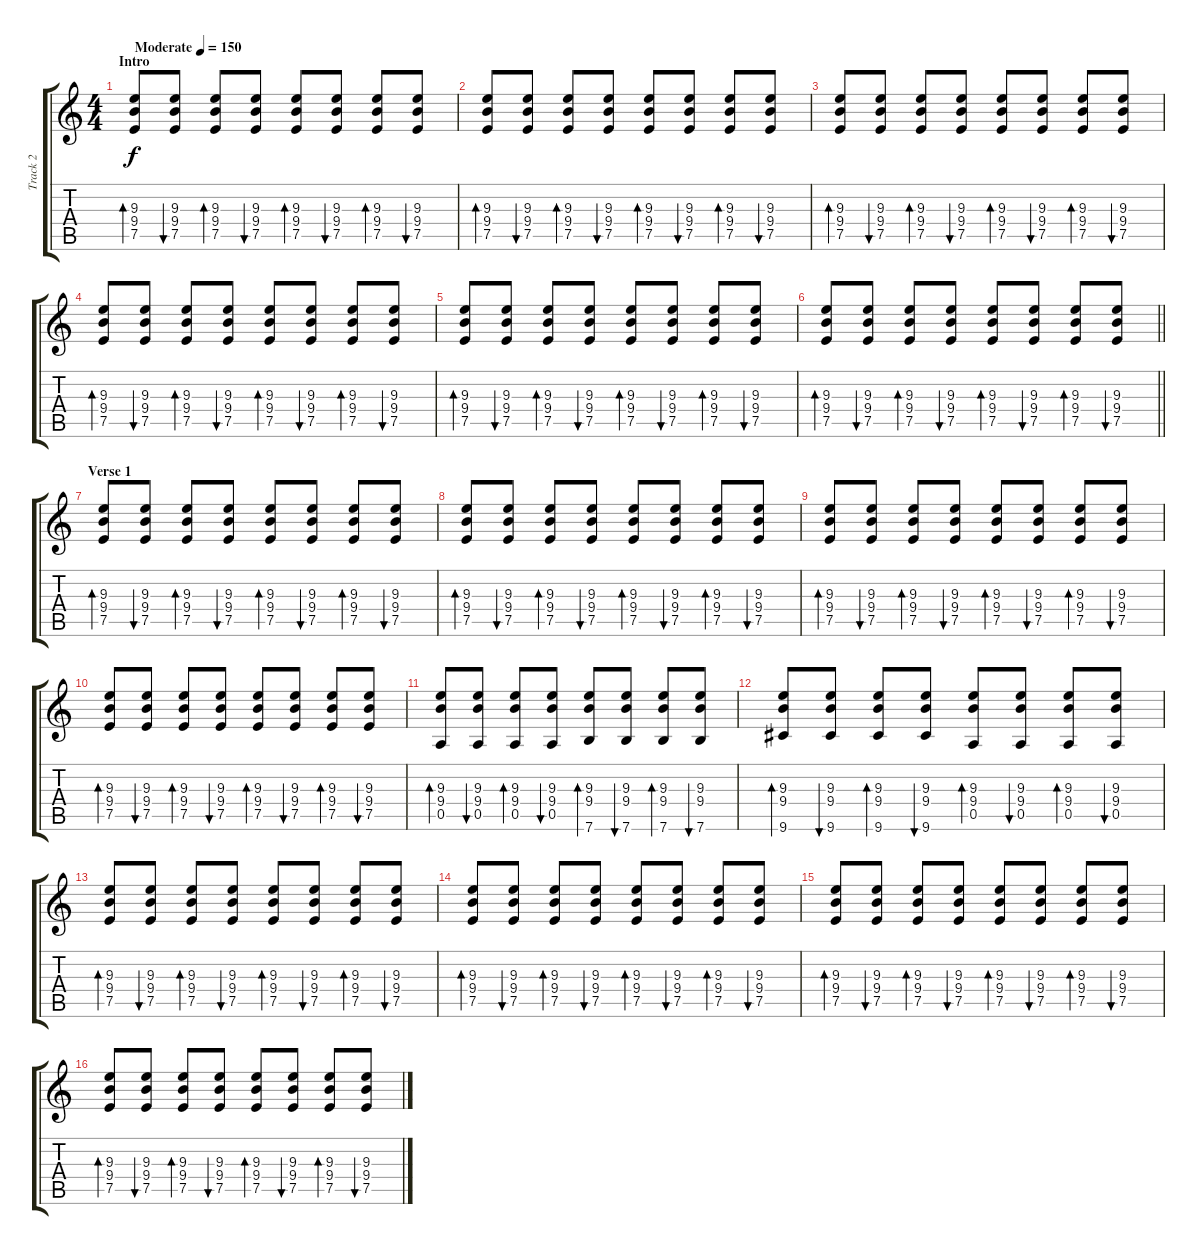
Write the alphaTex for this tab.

\track ("Track 2" "Track 2") {instrument acousticguitarsteel}
\staff {score tabs}
\tuning (E4 B3 G3 D3 A2 E2) {hide}
\ts (4 4)
\section ("" "Intro")
\tempo (150 "Moderate")
\clef g2
\ks c
(9.3 9.4 7.5).8{bd 120 dy f instrument acousticguitarsteel} (9.3 9.4 7.5).8{bu 120} (9.3 9.4 7.5).8{bd 120} (9.3 9.4 7.5).8{bu 120} (9.3 9.4 7.5).8{bd 120} (9.3 9.4 7.5).8{bu 120} (9.3 9.4 7.5).8{bd 120} (9.3 9.4 7.5).8{bu 120} |
(9.3 9.4 7.5).8{bd 120} (9.3 9.4 7.5).8{bu 120} (9.3 9.4 7.5).8{bd 120} (9.3 9.4 7.5).8{bu 120} (9.3 9.4 7.5).8{bd 120} (9.3 9.4 7.5).8{bu 120} (9.3 9.4 7.5).8{bd 120} (9.3 9.4 7.5).8{bu 120} |
(9.3 9.4 7.5).8{bd 120} (9.3 9.4 7.5).8{bu 120} (9.3 9.4 7.5).8{bd 120} (9.3 9.4 7.5).8{bu 120} (9.3 9.4 7.5).8{bd 120} (9.3 9.4 7.5).8{bu 120} (9.3 9.4 7.5).8{bd 120} (9.3 9.4 7.5).8{bu 120} |
(9.3 9.4 7.5).8{bd 120} (9.3 9.4 7.5).8{bu 120} (9.3 9.4 7.5).8{bd 120} (9.3 9.4 7.5).8{bu 120} (9.3 9.4 7.5).8{bd 120} (9.3 9.4 7.5).8{bu 120} (9.3 9.4 7.5).8{bd 120} (9.3 9.4 7.5).8{bu 120} |
(9.3 9.4 7.5).8{bd 120} (9.3 9.4 7.5).8{bu 120} (9.3 9.4 7.5).8{bd 120} (9.3 9.4 7.5).8{bu 120} (9.3 9.4 7.5).8{bd 120} (9.3 9.4 7.5).8{bu 120} (9.3 9.4 7.5).8{bd 120} (9.3 9.4 7.5).8{bu 120} |
\barLineRight lightlight
(9.3 9.4 7.5).8{bd 120} (9.3 9.4 7.5).8{bu 120} (9.3 9.4 7.5).8{bd 120} (9.3 9.4 7.5).8{bu 120} (9.3 9.4 7.5).8{bd 120} (9.3 9.4 7.5).8{bu 120} (9.3 9.4 7.5).8{bd 120} (9.3 9.4 7.5).8{bu 120} |
\section ("" "Verse 1")
(9.3 9.4 7.5).8{bd 120} (9.3 9.4 7.5).8{bu 120} (9.3 9.4 7.5).8{bd 120} (9.3 9.4 7.5).8{bu 120} (9.3 9.4 7.5).8{bd 120} (9.3 9.4 7.5).8{bu 120} (9.3 9.4 7.5).8{bd 120} (9.3 9.4 7.5).8{bu 120} |
(9.3 9.4 7.5).8{bd 120} (9.3 9.4 7.5).8{bu 120} (9.3 9.4 7.5).8{bd 120} (9.3 9.4 7.5).8{bu 120} (9.3 9.4 7.5).8{bd 120} (9.3 9.4 7.5).8{bu 120} (9.3 9.4 7.5).8{bd 120} (9.3 9.4 7.5).8{bu 120} |
(9.3 9.4 7.5).8{bd 120} (9.3 9.4 7.5).8{bu 120} (9.3 9.4 7.5).8{bd 120} (9.3 9.4 7.5).8{bu 120} (9.3 9.4 7.5).8{bd 120} (9.3 9.4 7.5).8{bu 120} (9.3 9.4 7.5).8{bd 120} (9.3 9.4 7.5).8{bu 120} |
(9.3 9.4 7.5).8{bd 120} (9.3 9.4 7.5).8{bu 120} (9.3 9.4 7.5).8{bd 120} (9.3 9.4 7.5).8{bu 120} (9.3 9.4 7.5).8{bd 120} (9.3 9.4 7.5).8{bu 120} (9.3 9.4 7.5).8{bd 120} (9.3 9.4 7.5).8{bu 120} |
(9.3 9.4 0.5).8{bd 120} (9.3 9.4 0.5).8{bu 120} (9.3 9.4 0.5).8{bd 120} (9.3 9.4 0.5).8{bu 120} (9.3 9.4 7.6).8{bd 120} (9.3 9.4 7.6).8{bu 120} (9.3 9.4 7.6).8{bd 120} (9.3 9.4 7.6).8{bu 120} |
(9.3 9.4 9.6).8{bd 120} (9.3 9.4 9.6).8{bu 120} (9.3 9.4 9.6).8{bd 120} (9.3 9.4 9.6).8{bu 120} (9.3 9.4 0.5).8{bd 120} (9.3 9.4 0.5).8{bu 120} (9.3 9.4 0.5).8{bd 120} (9.3 9.4 0.5).8{bu 120} |
(9.3 9.4 7.5).8{bd 120} (9.3 9.4 7.5).8{bu 120} (9.3 9.4 7.5).8{bd 120} (9.3 9.4 7.5).8{bu 120} (9.3 9.4 7.5).8{bd 120} (9.3 9.4 7.5).8{bu 120} (9.3 9.4 7.5).8{bd 120} (9.3 9.4 7.5).8{bu 120} |
(9.3 9.4 7.5).8{bd 120} (9.3 9.4 7.5).8{bu 120} (9.3 9.4 7.5).8{bd 120} (9.3 9.4 7.5).8{bu 120} (9.3 9.4 7.5).8{bd 120} (9.3 9.4 7.5).8{bu 120} (9.3 9.4 7.5).8{bd 120} (9.3 9.4 7.5).8{bu 120} |
(9.3 9.4 7.5).8{bd 120} (9.3 9.4 7.5).8{bu 120} (9.3 9.4 7.5).8{bd 120} (9.3 9.4 7.5).8{bu 120} (9.3 9.4 7.5).8{bd 120} (9.3 9.4 7.5).8{bu 120} (9.3 9.4 7.5).8{bd 120} (9.3 9.4 7.5).8{bu 120} |
(9.3 9.4 7.5).8{bd 120} (9.3 9.4 7.5).8{bu 120} (9.3 9.4 7.5).8{bd 120} (9.3 9.4 7.5).8{bu 120} (9.3 9.4 7.5).8{bd 120} (9.3 9.4 7.5).8{bu 120} (9.3 9.4 7.5).8{bd 120} (9.3 9.4 7.5).8{bu 120}
